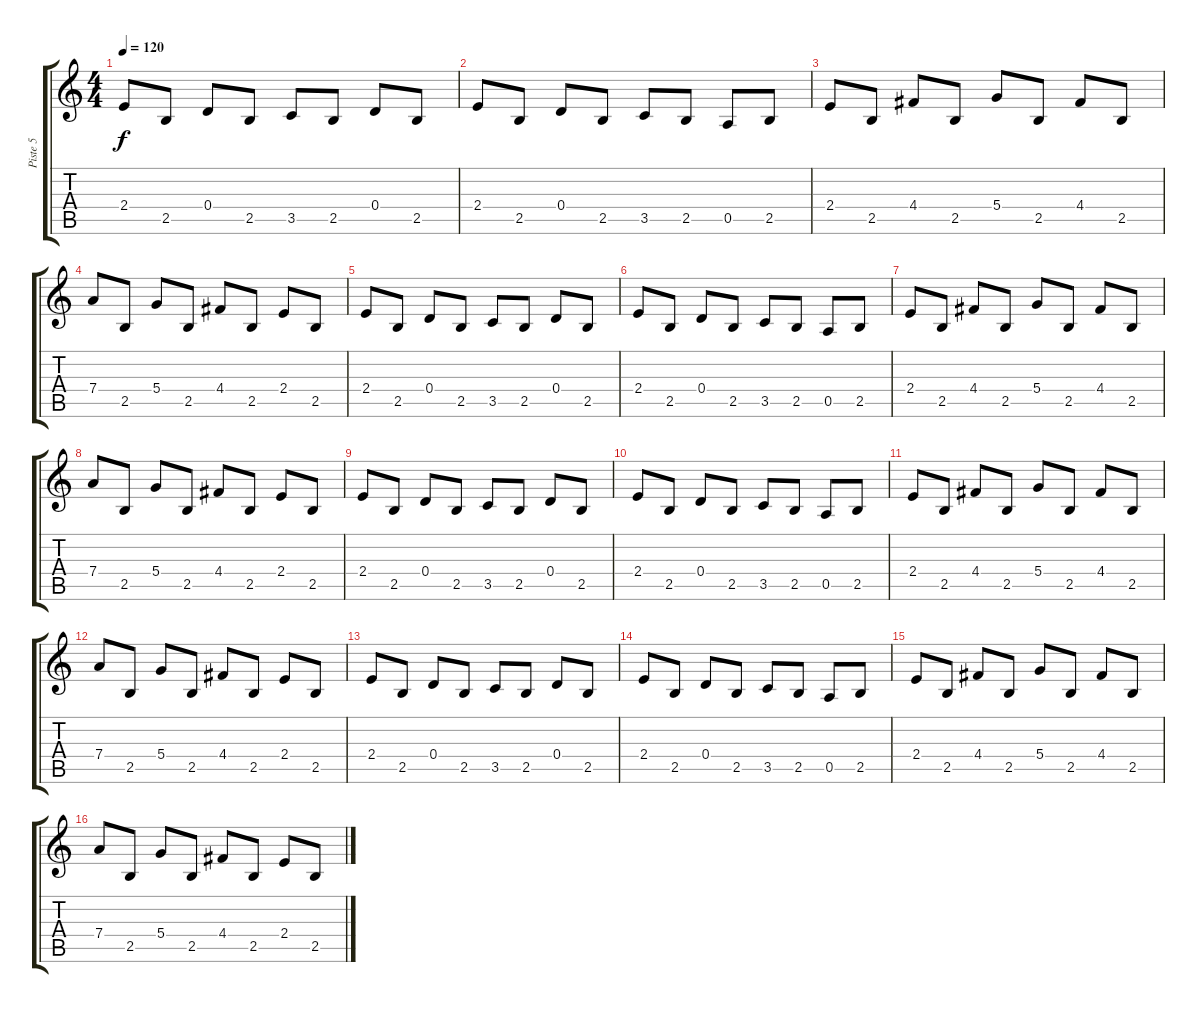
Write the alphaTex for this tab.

\track ("Piste 5" "Piste 5") {instrument electricguitarmuted}
\staff {score tabs}
\tuning (E4 B3 G3 D3 A2 E2) {hide}
\ts (4 4)
\tempo 120
\clef g2
\ks c
2.4.8{dy f} 2.5.8 0.4.8 2.5.8 3.5.8 2.5.8 0.4.8 2.5.8 |
2.4.8 2.5.8 0.4.8 2.5.8 3.5.8 2.5.8 0.5.8 2.5.8 |
2.4.8 2.5.8 4.4.8 2.5.8 5.4.8 2.5.8 4.4.8 2.5.8 |
7.4.8 2.5.8 5.4.8 2.5.8 4.4.8 2.5.8 2.4.8 2.5.8 |
2.4.8 2.5.8 0.4.8 2.5.8 3.5.8 2.5.8 0.4.8 2.5.8 |
2.4.8 2.5.8 0.4.8 2.5.8 3.5.8 2.5.8 0.5.8 2.5.8 |
2.4.8 2.5.8 4.4.8 2.5.8 5.4.8 2.5.8 4.4.8 2.5.8 |
7.4.8 2.5.8 5.4.8 2.5.8 4.4.8 2.5.8 2.4.8 2.5.8 |
2.4.8 2.5.8 0.4.8 2.5.8 3.5.8 2.5.8 0.4.8 2.5.8 |
2.4.8 2.5.8 0.4.8 2.5.8 3.5.8 2.5.8 0.5.8 2.5.8 |
2.4.8 2.5.8 4.4.8 2.5.8 5.4.8 2.5.8 4.4.8 2.5.8 |
7.4.8 2.5.8 5.4.8 2.5.8 4.4.8 2.5.8 2.4.8 2.5.8 |
2.4.8 2.5.8 0.4.8 2.5.8 3.5.8 2.5.8 0.4.8 2.5.8 |
2.4.8 2.5.8 0.4.8 2.5.8 3.5.8 2.5.8 0.5.8 2.5.8 |
2.4.8 2.5.8 4.4.8 2.5.8 5.4.8 2.5.8 4.4.8 2.5.8 |
7.4.8 2.5.8 5.4.8 2.5.8 4.4.8 2.5.8 2.4.8 2.5.8
